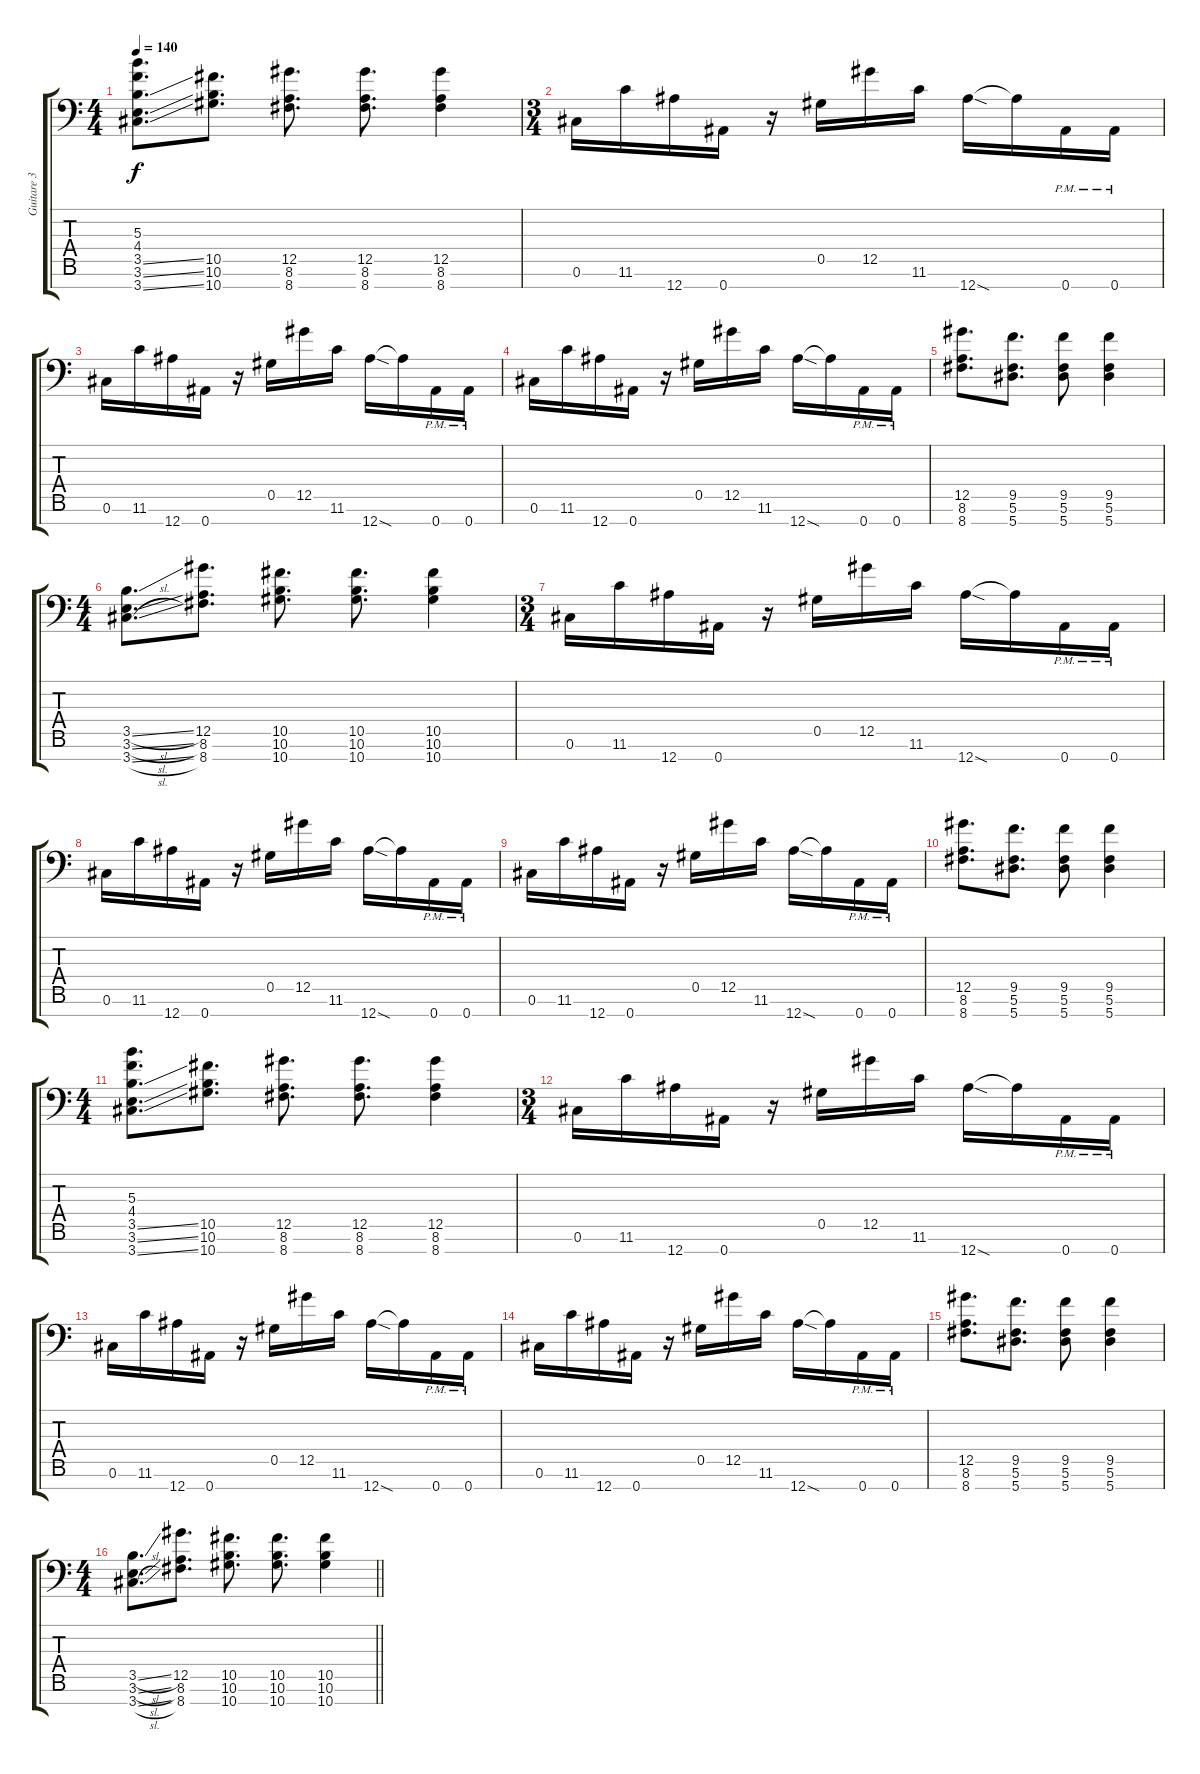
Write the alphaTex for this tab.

\track ("Guitare 3 (Jake)" "Guitare 3 ") {instrument distortionguitar}
\staff {score tabs}
\tuning (Eb4 Bb3 Gb3 Db3 Ab2 Db2 Bb1) {hide}
\ts (4 4)
\tempo 140
\clef f4
\ks c
(5.3 4.4 3.5{ss} 3.6{ss} 3.7{ss}).8{d dy f} (10.5 10.6 10.7).8{d} (12.5 8.6 8.7).8{d} (12.5 8.6 8.7).8{d} (12.5 8.6 8.7).4 |
\ts (3 4)
0.6.16 11.6.16 12.7.16 0.7.16 r.16 0.5.16 12.5.16 11.6.16 12.7{sod}.16 12.7{t}.16 0.7{pm}.16 0.7{pm}.16 |
0.6.16 11.6.16 12.7.16 0.7.16 r.16 0.5.16 12.5.16 11.6.16 12.7{sod}.16 12.7{t}.16 0.7{pm}.16 0.7{pm}.16 |
0.6.16 11.6.16 12.7.16 0.7.16 r.16 0.5.16 12.5.16 11.6.16 12.7{sod}.16 12.7{t}.16 0.7{pm}.16 0.7{pm}.16 |
(12.5 8.6 8.7).8{d} (9.5 5.6 5.7).8{d} (9.5 5.6 5.7).8 (9.5 5.6 5.7).4 |
\ts (4 4)
(3.5{sl} 3.6{sl} 3.7{sl}).8{d} (12.5 8.6 8.7).8{d} (10.5 10.6 10.7).8{d} (10.5 10.6 10.7).8{d} (10.5 10.6 10.7).4 |
\ts (3 4)
0.6.16 11.6.16 12.7.16 0.7.16 r.16 0.5.16 12.5.16 11.6.16 12.7{sod}.16 12.7{t}.16 0.7{pm}.16 0.7{pm}.16 |
0.6.16 11.6.16 12.7.16 0.7.16 r.16 0.5.16 12.5.16 11.6.16 12.7{sod}.16 12.7{t}.16 0.7{pm}.16 0.7{pm}.16 |
0.6.16 11.6.16 12.7.16 0.7.16 r.16 0.5.16 12.5.16 11.6.16 12.7{sod}.16 12.7{t}.16 0.7{pm}.16 0.7{pm}.16 |
(12.5 8.6 8.7).8{d} (9.5 5.6 5.7).8{d} (9.5 5.6 5.7).8 (9.5 5.6 5.7).4 |
\ts (4 4)
(5.3 4.4 3.5{ss} 3.6{ss} 3.7{ss}).8{d} (10.5 10.6 10.7).8{d} (12.5 8.6 8.7).8{d} (12.5 8.6 8.7).8{d} (12.5 8.6 8.7).4 |
\ts (3 4)
0.6.16 11.6.16 12.7.16 0.7.16 r.16 0.5.16 12.5.16 11.6.16 12.7{sod}.16 12.7{t}.16 0.7{pm}.16 0.7{pm}.16 |
0.6.16 11.6.16 12.7.16 0.7.16 r.16 0.5.16 12.5.16 11.6.16 12.7{sod}.16 12.7{t}.16 0.7{pm}.16 0.7{pm}.16 |
0.6.16 11.6.16 12.7.16 0.7.16 r.16 0.5.16 12.5.16 11.6.16 12.7{sod}.16 12.7{t}.16 0.7{pm}.16 0.7{pm}.16 |
(12.5 8.6 8.7).8{d} (9.5 5.6 5.7).8{d} (9.5 5.6 5.7).8 (9.5 5.6 5.7).4 |
\ts (4 4)
\barLineRight lightlight
(3.5{sl} 3.6{sl} 3.7{sl}).8{d} (12.5 8.6 8.7).8{d} (10.5 10.6 10.7).8{d} (10.5 10.6 10.7).8{d} (10.5 10.6 10.7).4
